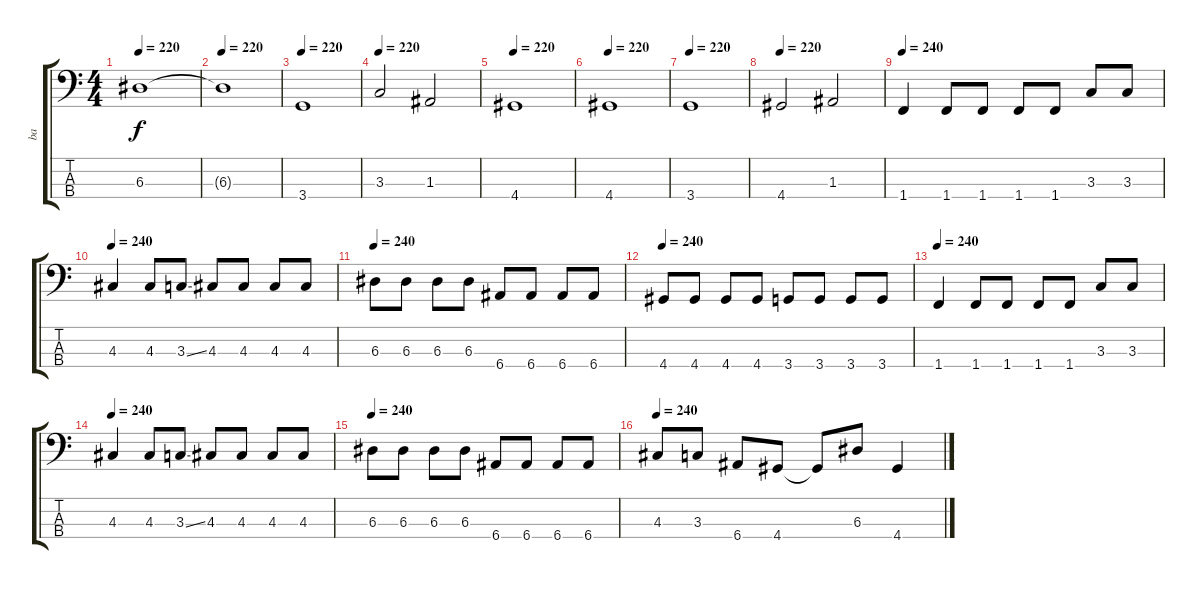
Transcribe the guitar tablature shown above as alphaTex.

\track ("ba" "ba") {instrument electricbasspick}
\staff {score tabs}
\tuning (G2 D2 A1 E1) {hide}
\ts (4 4)
\tempo 220
\clef f4
\ks c
6.3.1{dy f} |
\tempo 220
6.3{t}.1 |
\tempo 220
3.4.1 |
\tempo 220
3.3.2 1.3.2 |
\tempo 220
4.4.1 |
\tempo 220
4.4.1 |
\tempo 220
3.4.1 |
\tempo 220
4.4.2 1.3.2 |
\tempo 240
1.4.4 1.4.8 1.4.8 1.4.8 1.4.8 3.3.8 3.3.8 |
\tempo 240
4.3.4 4.3.8 3.3{ss}.8 4.3.8 4.3.8 4.3.8 4.3.8 |
\tempo 240
6.3.8 6.3.8 6.3.8 6.3.8 6.4.8 6.4.8 6.4.8 6.4.8 |
\tempo 240
4.4.8 4.4.8 4.4.8 4.4.8 3.4.8 3.4.8 3.4.8 3.4.8 |
\tempo 240
1.4.4 1.4.8 1.4.8 1.4.8 1.4.8 3.3.8 3.3.8 |
\tempo 240
4.3.4 4.3.8 3.3{ss}.8 4.3.8 4.3.8 4.3.8 4.3.8 |
\tempo 240
6.3.8 6.3.8 6.3.8 6.3.8 6.4.8 6.4.8 6.4.8 6.4.8 |
\tempo 240
4.3.8 3.3.8 6.4.8 4.4.8 4.4{t}.8 6.3.8 4.4.4
